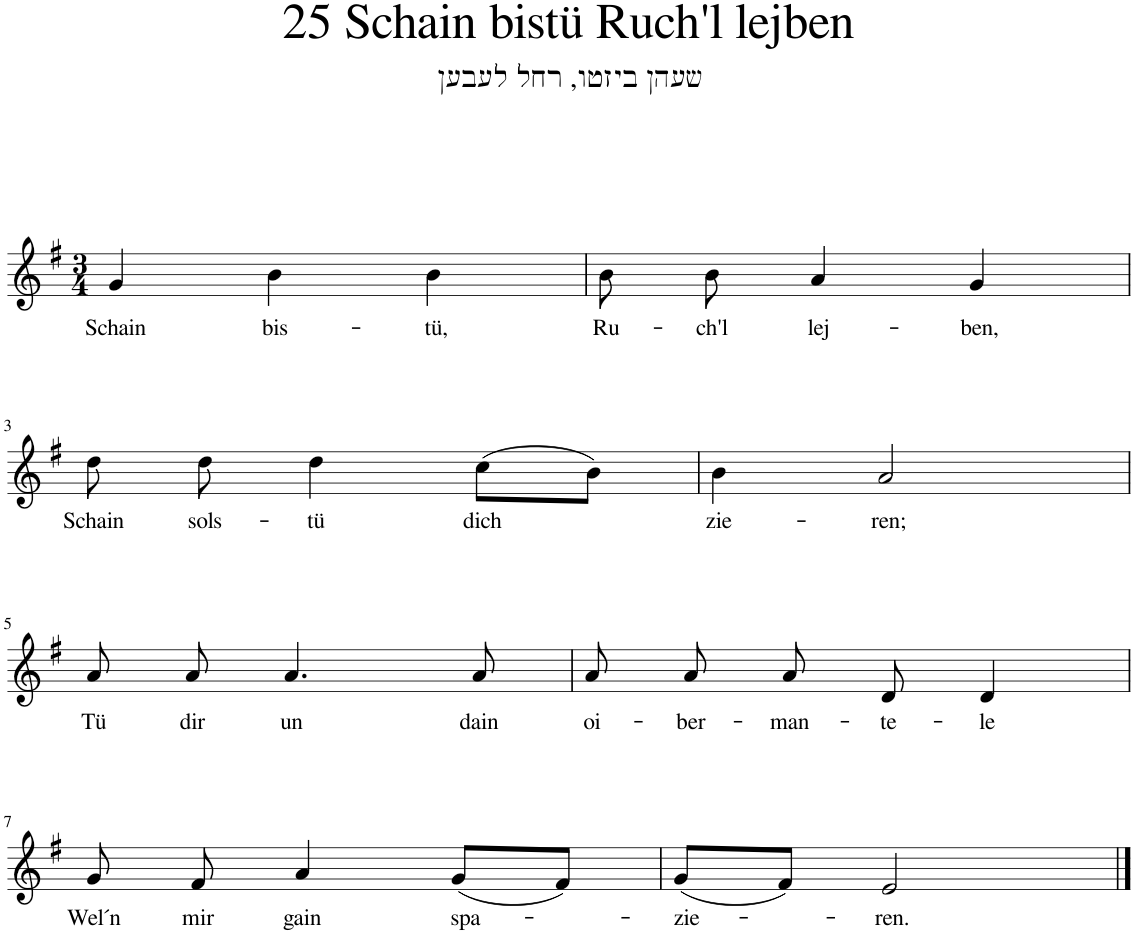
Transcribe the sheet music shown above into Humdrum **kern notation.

**kern	**text
*part1	*part1
*staff1	*staff1
*I"Piano	*
*I'Pno.	*
*clefG2	*
*k[f#]	*
*M3/4	*
=1	=1
!	!LO:LY:b
4g/	Schain
!	!LO:LY:b
4b\	bis-
!	!LO:LY:b
4b\	-tü,
=2	=2
!	!LO:LY:b
8b\	Ru-
!	!LO:LY:b
8b\	-ch'l
!	!LO:LY:b
4a/	lej-
!	!LO:LY:b
4g/	-ben,
!!LO:LB:g=z
=3	=3
!	!LO:LY:b
8dd\	Schain
!	!LO:LY:b
8dd\	sols-
!	!LO:LY:b
4dd\	-tü
!	!LO:LY:b
(8cc\L	dich
8b\J)	.
=4	=4
!	!LO:LY:b
4b\	zie-
!	!LO:LY:b
2a/	-ren;
!!LO:LB:g=z
=5	=5
!	!LO:LY:b
8a/	Tü
!	!LO:LY:b
8a/	dir
!	!LO:LY:b
4.a/	un
!	!LO:LY:b
8a/	dain
=6	=6
!	!LO:LY:b
8a/	oi-
!	!LO:LY:b
8a/	-ber-
!	!LO:LY:b
8a/	-man-
!	!LO:LY:b
8d/	-te-
!	!LO:LY:b
4d/	-le
!!LO:LB:g=z
=7	=7
!	!LO:LY:b
8g/	Wel´n
!	!LO:LY:b
8f#/	mir
!	!LO:LY:b
4a/	gain
!	!LO:LY:b
(8g/L	spa-
8f#/J)	.
=8	=8
!	!LO:LY:b
(8g/L	-zie-
8f#/J)	.
!	!LO:LY:b
2e/	-ren.
==	==
*-	*-
